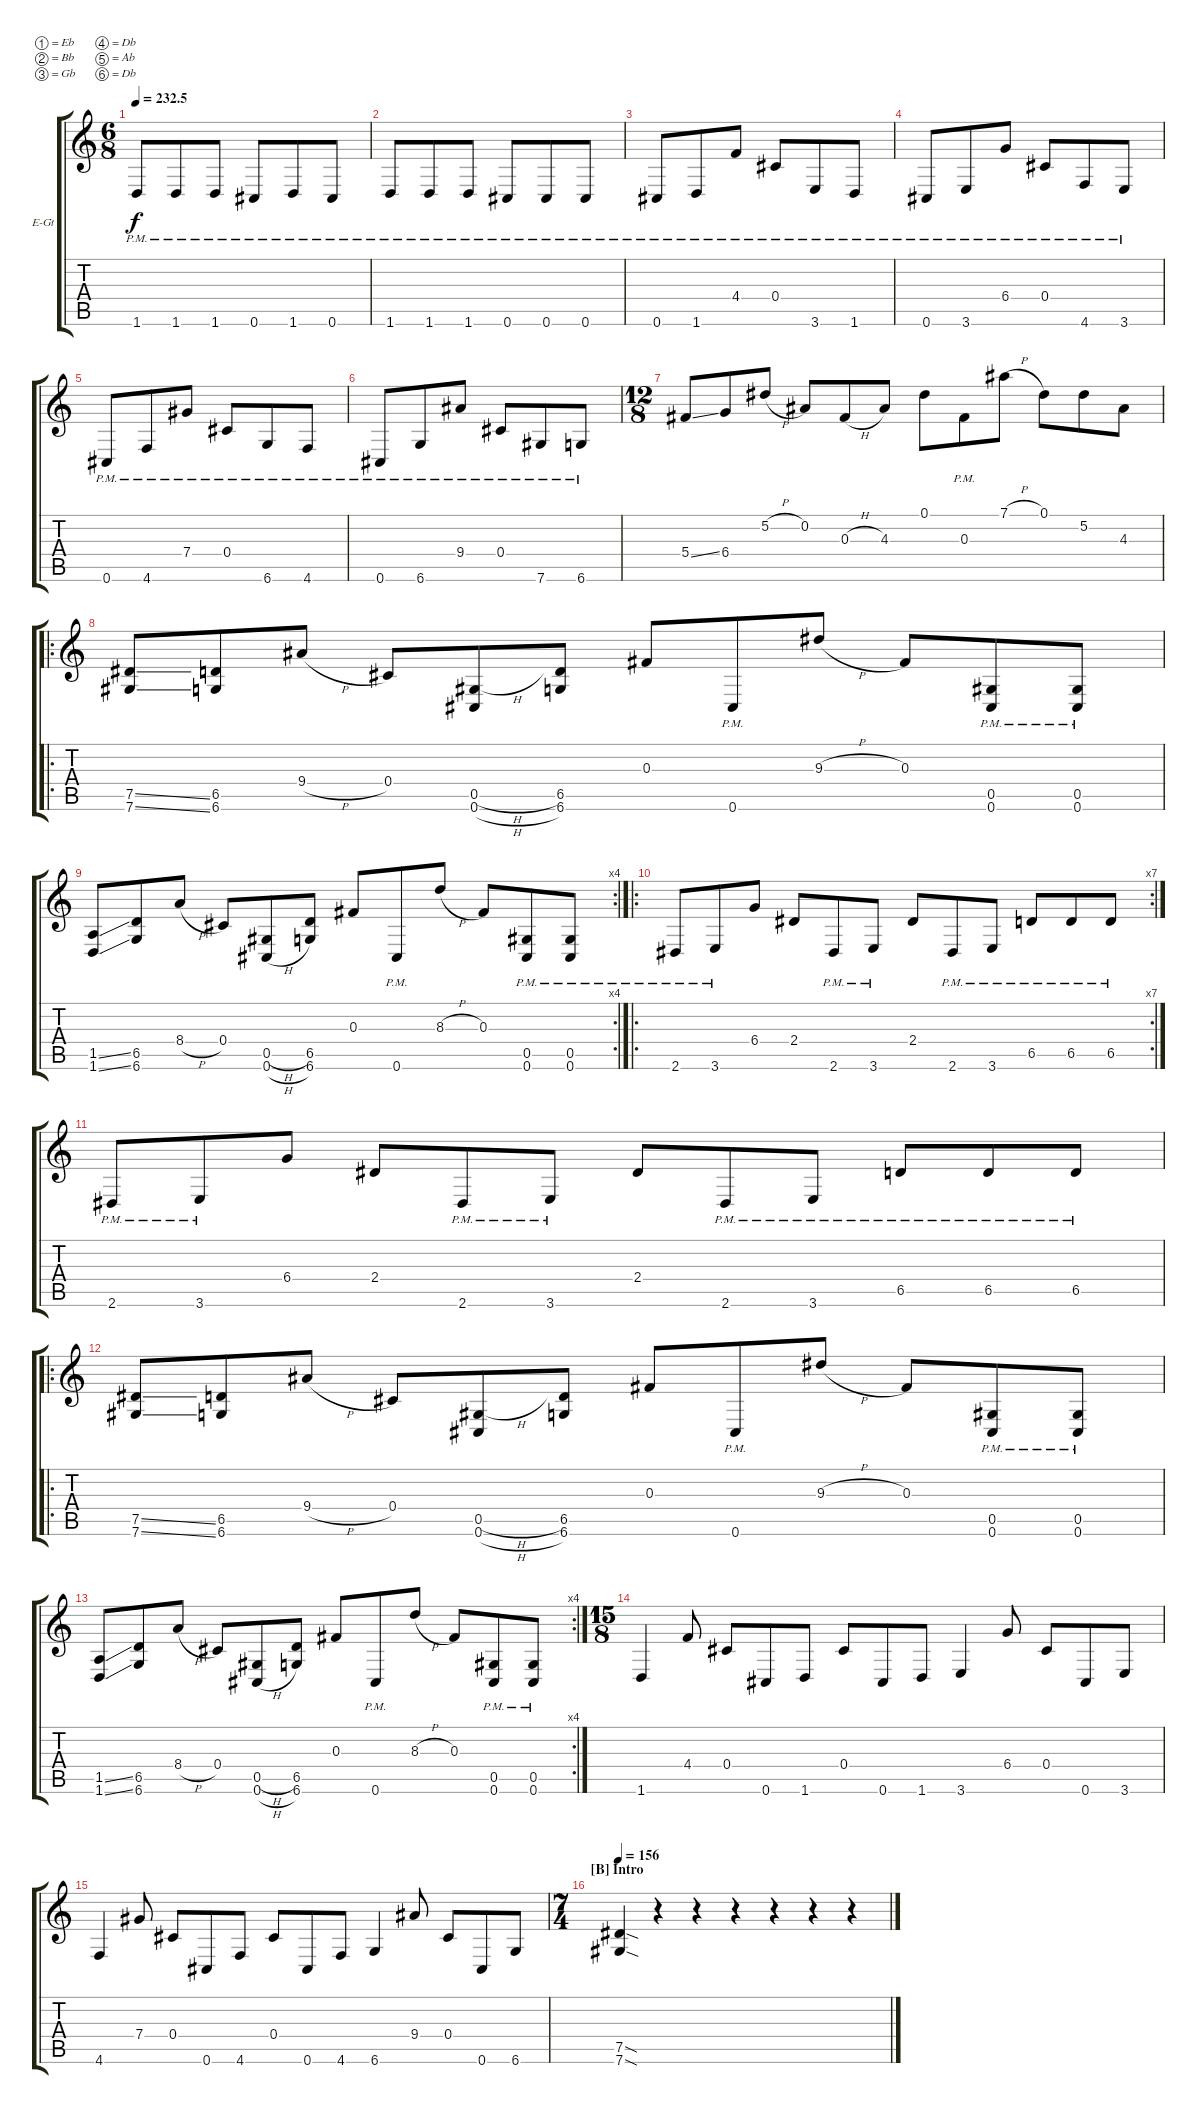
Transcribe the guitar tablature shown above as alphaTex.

\defaultSystemsLayout 4
\bracketExtendMode groupsimilarinstruments
\firstSystemTrackNameOrientation horizontal
\otherSystemsTrackNameOrientation horizontal
\track ("Martin Carbonneau" "E-Gt") {instrument distortionguitar}
\staff {score tabs}
\tuning (Eb4 Bb3 Gb3 Db3 Ab2 Db2)
\ts (6 8)
\tempo
232.5
\accidentals auto
\clef g2
\ottava regular
\simile none
\ks c
1.6{pm}.8{dy f} 1.6{pm}.8 1.6{pm}.8 0.6{pm}.8 1.6{pm}.8 0.6{pm}.8 |
1.6{pm}.8 1.6{pm}.8 1.6{pm}.8 0.6{pm}.8 0.6{pm}.8 0.6{pm}.8 |
0.6{pm}.8 1.6{pm}.8 4.4{pm}.8 0.4{pm}.8 3.6{pm}.8 1.6{pm}.8 |
0.6{pm}.8 3.6{pm}.8 6.4{pm}.8 0.4{pm}.8 4.6{pm}.8 3.6{pm}.8 |
0.6{pm}.8 4.6{pm}.8 7.4{pm}.8 0.4{pm}.8 6.6{pm}.8 4.6{pm}.8 |
0.6{pm}.8 6.6{pm}.8 9.4{pm}.8 0.4{pm}.8 7.6{pm}.8 6.6{pm}.8 |
\ts (12 8)
5.4{ss}.8 6.4.8 5.2{h}.8 0.2.8 0.3{h}.8 4.3.8 0.1.8 0.3{pm}.8 7.1{h}.8 0.1.8 5.2.8 4.3.8 |
\ro
(7.5{ss} 7.6{ss}).8 (6.5 6.6).8 9.4{h}.8 0.4.8 (0.6{h} 0.5{h}).8 (6.5 6.6).8 0.3.8 0.6{pm}.8 9.3{h}.8 0.3.8 (0.5{pm} 0.6{pm}).8 (0.6{pm} 0.5{pm}).8 |
\rc 4
(1.6{ss} 1.5{ss}).8 (6.6 6.5).8 8.4{h}.8 0.4.8 (0.5{h} 0.6{h}).8 (6.6 6.5).8 0.3.8 0.6{pm}.8 8.3{h}.8 0.3.8 (0.6{pm} 0.5{pm}).8 (0.6{pm} 0.5{pm}).8 |
\ro
\rc 7
2.6{pm}.8 3.6{pm}.8 6.4.8 2.4.8 2.6{pm}.8 3.6{pm}.8 2.4.8 2.6{pm}.8 3.6{pm}.8 6.5{pm}.8 6.5{pm}.8 6.5{pm}.8 |
2.6{pm}.8 3.6{pm}.8 6.4.8 2.4.8 2.6{pm}.8 3.6{pm}.8 2.4.8 2.6{pm}.8 3.6{pm}.8 6.5{pm}.8 6.5{pm}.8 6.5{pm}.8 |
\ro
(7.5{ss} 7.6{ss}).8 (6.5 6.6).8 9.4{h}.8 0.4.8 (0.6{h} 0.5{h}).8 (6.5 6.6).8 0.3.8 0.6{pm}.8 9.3{h}.8 0.3.8 (0.5{pm} 0.6{pm}).8 (0.6{pm} 0.5{pm}).8 |
\rc 4
(1.6{ss} 1.5{ss}).8 (6.6 6.5).8 8.4{h}.8 0.4.8 (0.5{h} 0.6{h}).8 (6.6 6.5).8 0.3.8 0.6{pm}.8 8.3{h}.8 0.3.8 (0.6{pm} 0.5{pm}).8 (0.6{pm} 0.5{pm}).8 |
\ts (15 8)
1.6.4 4.4.8 0.4.8 0.6.8 1.6.8 0.4.8 0.6.8 1.6.8 3.6.4 6.4.8 0.4.8 0.6.8 3.6.8 |
4.6.4 7.4.8 0.4.8 0.6.8 4.6.8 0.4.8 0.6.8 4.6.8 6.6.4 9.4.8 0.4.8 0.6.8 6.6.8 |
\ts (7 4)
\section ("B" "Intro")
\tempo 156
(7.6{sod} 7.5{sod}).4 r.4 r.4 r.4 r.4 r.4 r.4
